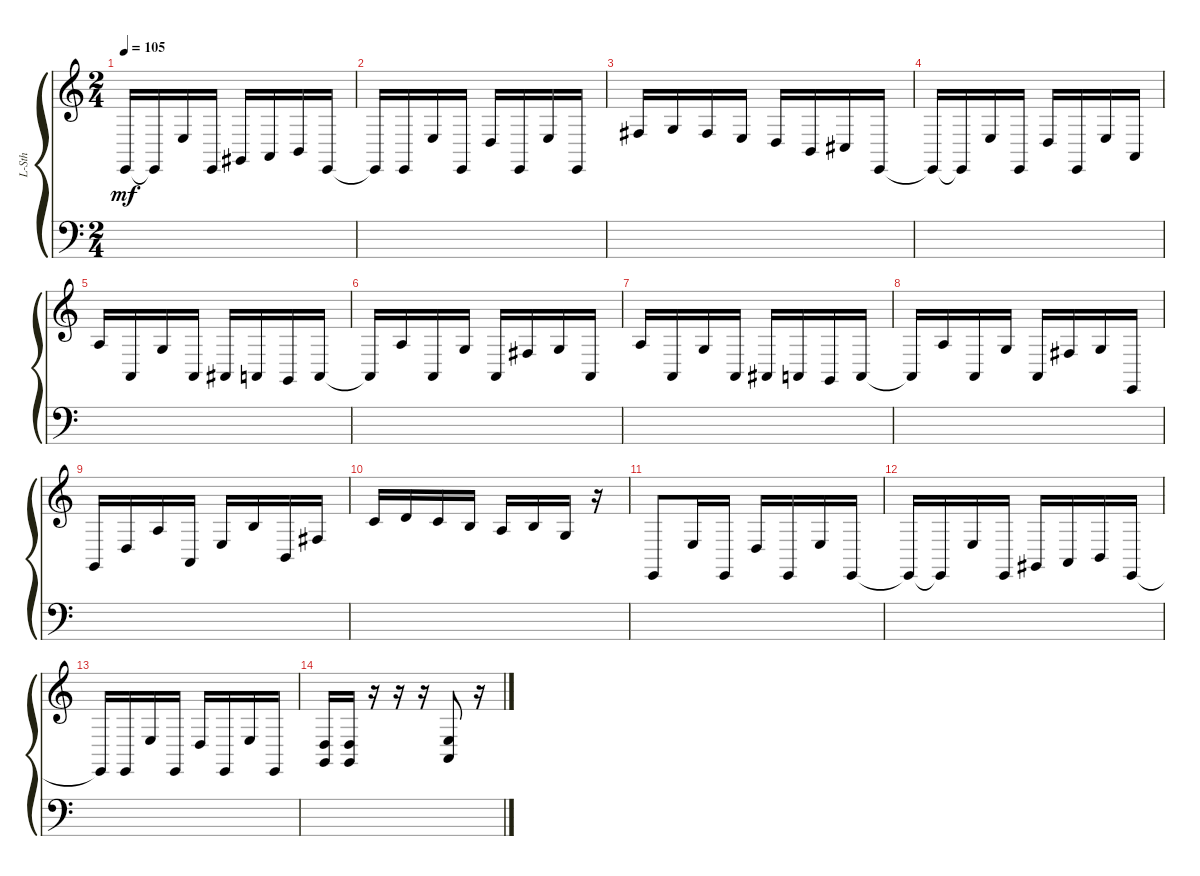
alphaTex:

\defaultSystemsLayout 4
\bracketExtendMode groupsimilarinstruments
\otherSystemsTrackNameOrientation horizontal
\track ("Mr. Hammer" "L-Sth") {instrument lead7fifths}
\staff {score}
\tuning (E4 B3 G3 D3 A2 E2)
\ts (2 4)
\tempo 105
\clef g2
\ks c
0.6{t}.16{dy mf} 0.6{t}.16 2.4.16 0.6.16 4.6{acc #}.16 5.6.16 2.5.16 0.6.16 |
0.6{t}.16 0.6.16 2.4.16 0.6.16 0.4.16 0.6.16 2.4.16 0.6.16 |
4.4{acc #}.16 5.4.16 4.4{acc #}.16 7.5.16 5.5.16 2.5.16 4.5{acc #}.16 0.6.16 |
0.6{t}.16 0.6{t}.16 2.4.16 0.6.16 0.4.16 0.6.16 2.4.16 0.5.16 |
2.3.16 0.5.16 0.3.16 0.5.16 1.5{acc #}.16 0.5.16 3.6.16 5.6.16 |
5.6{t}.16 7.4.16 5.6.16 5.4.16 5.6.16 4.4{acc #}.16 0.3.16 0.5.16 |
2.3.16 0.5.16 0.3.16 0.5.16 1.5{acc #}.16 0.5.16 3.6.16 5.6.16 |
5.6{t}.16 7.4.16 5.6.16 5.4.16 5.6.16 4.4{acc #}.16 0.3.16 0.6.16 |
3.6.16 5.5.16 7.4.16 5.6.16 2.4.16 4.3.16 2.5.16 4.4{acc #}.16 |
5.3.16 3.2.16 1.2.16 0.2.16 2.3.16 0.2.16 0.3.16 r.16 |
0.6.8 2.4.16 0.6.16 0.4.16 0.6.16 2.4.16 0.6.16 |
0.6{t}.16 0.6{t}.16 2.4.16 0.6.16 4.6{acc #}.16 5.6.16 2.5.16 0.6.16 |
0.6{t}.16 0.6.16 2.4.16 0.6.16 0.4.16 0.6.16 2.4.16 0.6.16 |
(3.6 0.4).16 (3.6 0.4).16 r.16 r.16 r.16 (0.5 2.4).8 r.16 |
|
\staff {score}
\tuning (E4 B3 G3 D3 A2 E2)
\clef f4
\ottava regular
\simile none
\ks c
|
|
|
|
|
|
|
|
|
|
|
|
|
|
|
